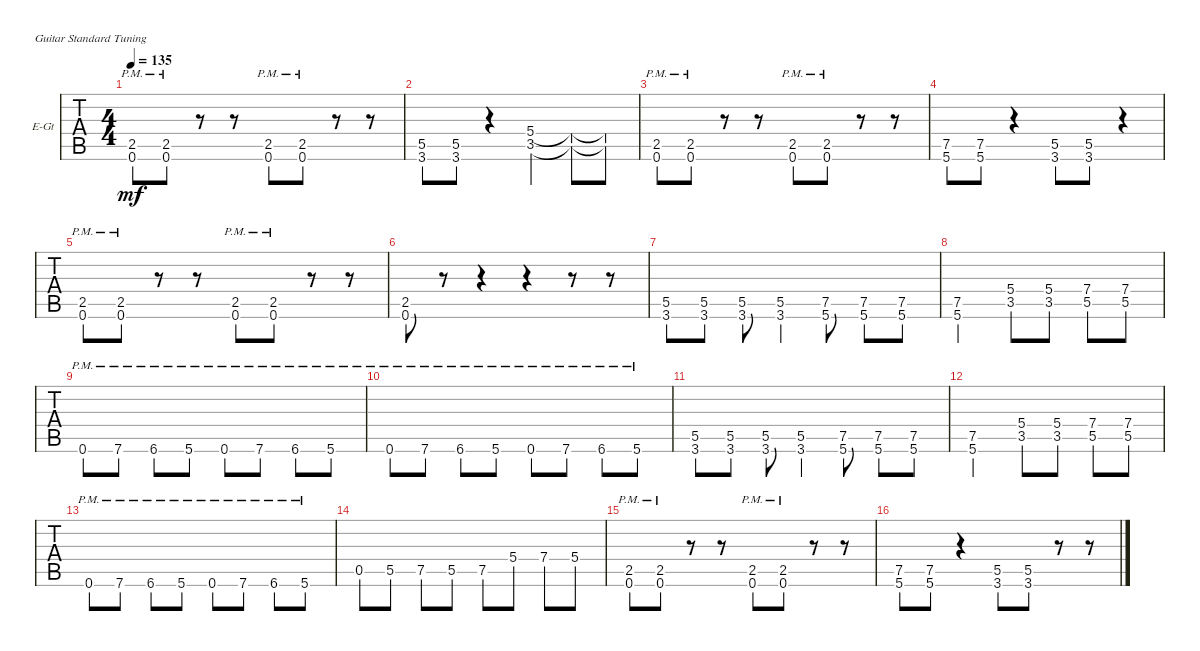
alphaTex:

\defaultSystemsLayout 4
\bracketExtendMode groupsimilarinstruments
\firstSystemTrackNameOrientation horizontal
\otherSystemsTrackNameOrientation horizontal
\track ("Electric Guitar 2" "E-Gt") {instrument distortionguitar}
\staff {tabs}
\tuning (E4 B3 G3 D3 A2 E2)
\ts (4 4)
\tempo 135
\clef g2
\ks c
(0.6{pm} 2.5{pm}).8{dy mf} (0.6{pm} 2.5{pm}).8 r.8 r.8 (0.6{pm} 2.5{pm}).8 (0.6{pm} 2.5{pm}).8 r.8 r.8 |
(3.6 5.5).8 (3.6 5.5).8 r.4 (5.4 3.5).4 (5.4{t} 3.5{t}).8 (5.4{t} 3.5{t}).8 |
(0.6{pm} 2.5{pm}).8 (0.6{pm} 2.5{pm}).8 r.8 r.8 (0.6{pm} 2.5{pm}).8 (0.6{pm} 2.5{pm}).8 r.8 r.8 |
(7.5 5.6).8 (5.6 7.5).8 r.4 (5.5 3.6).8 (3.6 5.5).8 r.4 |
(0.6{pm} 2.5{pm}).8 (0.6{pm} 2.5{pm}).8 r.8 r.8 (0.6{pm} 2.5{pm}).8 (0.6{pm} 2.5{pm}).8 r.8 r.8 |
(2.5 0.6).8 r.8 r.4 r.4 r.8 r.8 |
(5.5 3.6).8 (3.6 5.5).8 (3.6 5.5).8 (3.6 5.5).4 (7.5 5.6).8 (7.5 5.6).8 (7.5 5.6).8 |
(7.5 5.6).2 (3.5 5.4).8 (5.4 3.5).8 (5.5 7.4).8 (7.4 5.5).8 |
0.6{pm}.8 7.6{pm}.8 6.6{pm}.8 5.6{pm}.8 0.6{pm}.8 7.6{pm}.8 6.6{pm}.8 5.6{pm}.8 |
0.6{pm}.8 7.6{pm}.8 6.6{pm}.8 5.6{pm}.8 0.6{pm}.8 7.6{pm}.8 6.6{pm}.8 5.6{pm}.8 |
(5.5 3.6).8 (3.6 5.5).8 (3.6 5.5).8 (3.6 5.5).4 (7.5 5.6).8 (7.5 5.6).8 (7.5 5.6).8 |
(7.5 5.6).2 (3.5 5.4).8 (5.4 3.5).8 (5.5 7.4).8 (7.4 5.5).8 |
0.6{pm}.8 7.6{pm}.8 6.6{pm}.8 5.6{pm}.8 0.6{pm}.8 7.6{pm}.8 6.6{pm}.8 5.6{pm}.8 |
0.5.8 5.5.8 7.5.8 5.5.8 7.5.8 5.4.8 7.4.8 5.4.8 |
(0.6{pm} 2.5{pm}).8 (0.6{pm} 2.5{pm}).8 r.8 r.8 (0.6{pm} 2.5{pm}).8 (0.6{pm} 2.5{pm}).8 r.8 r.8 |
(7.5 5.6).8 (5.6 7.5).8 r.4 (5.5 3.6).8 (3.6 5.5).8 r.8 r.8
